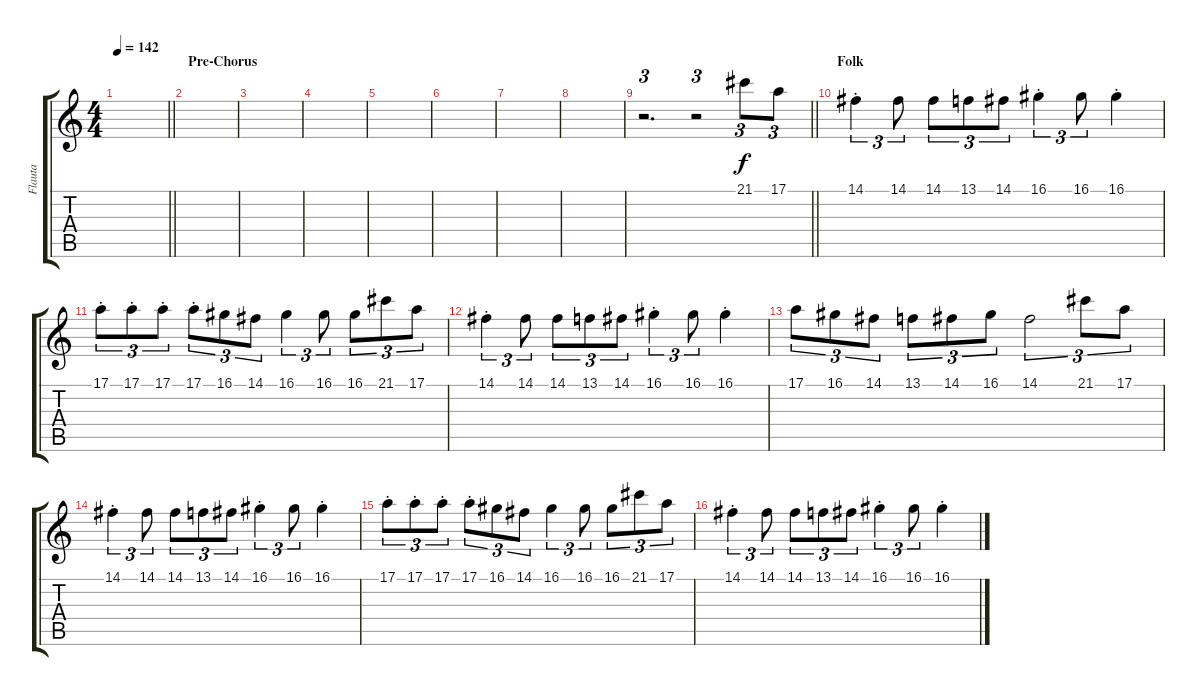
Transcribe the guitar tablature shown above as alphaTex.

\track ("Flauta" "Flauta") {instrument flute}
\staff {score tabs}
\tuning (E4 B3 G3 D3 A2 E2) {hide}
\ts (4 4)
\tempo 142
\clef g2
\barLineRight lightlight
\ks c
|
\section ("" "Pre-Chorus")
|
|
|
|
|
|
|
\barLineRight lightlight
r.2{d tu (3 2)} r.2{tu (3 2)} 21.1.8{tu (3 2)} 17.1.8{tu (3 2)} |
\section ("" "Folk")
14.1{st}.4{tu (3 2)} 14.1.8{tu (3 2)} 14.1.8{tu (3 2)} 13.1.8{tu (3 2)} 14.1.8{tu (3 2)} 16.1{st}.4{tu (3 2)} 16.1.8{tu (3 2)} 16.1{st}.4 |
17.1{st}.8{tu (3 2)} 17.1{st}.8{tu (3 2)} 17.1{st}.8{tu (3 2)} 17.1{st}.8{tu (3 2)} 16.1.8{tu (3 2)} 14.1.8{tu (3 2)} 16.1.4{tu (3 2)} 16.1.8{tu (3 2)} 16.1.8{tu (3 2)} 21.1.8{tu (3 2)} 17.1.8{tu (3 2)} |
14.1{st}.4{tu (3 2)} 14.1.8{tu (3 2)} 14.1.8{tu (3 2)} 13.1.8{tu (3 2)} 14.1.8{tu (3 2)} 16.1{st}.4{tu (3 2)} 16.1.8{tu (3 2)} 16.1{st}.4 |
17.1.8{tu (3 2)} 16.1.8{tu (3 2)} 14.1.8{tu (3 2)} 13.1.8{tu (3 2)} 14.1.8{tu (3 2)} 16.1.8{tu (3 2)} 14.1.2{tu (3 2)} 21.1.8{tu (3 2)} 17.1.8{tu (3 2)} |
14.1{st}.4{tu (3 2)} 14.1.8{tu (3 2)} 14.1.8{tu (3 2)} 13.1.8{tu (3 2)} 14.1.8{tu (3 2)} 16.1{st}.4{tu (3 2)} 16.1.8{tu (3 2)} 16.1{st}.4 |
17.1{st}.8{tu (3 2)} 17.1{st}.8{tu (3 2)} 17.1{st}.8{tu (3 2)} 17.1{st}.8{tu (3 2)} 16.1.8{tu (3 2)} 14.1.8{tu (3 2)} 16.1.4{tu (3 2)} 16.1.8{tu (3 2)} 16.1.8{tu (3 2)} 21.1.8{tu (3 2)} 17.1.8{tu (3 2)} |
14.1{st}.4{tu (3 2)} 14.1.8{tu (3 2)} 14.1.8{tu (3 2)} 13.1.8{tu (3 2)} 14.1.8{tu (3 2)} 16.1{st}.4{tu (3 2)} 16.1.8{tu (3 2)} 16.1{st}.4
